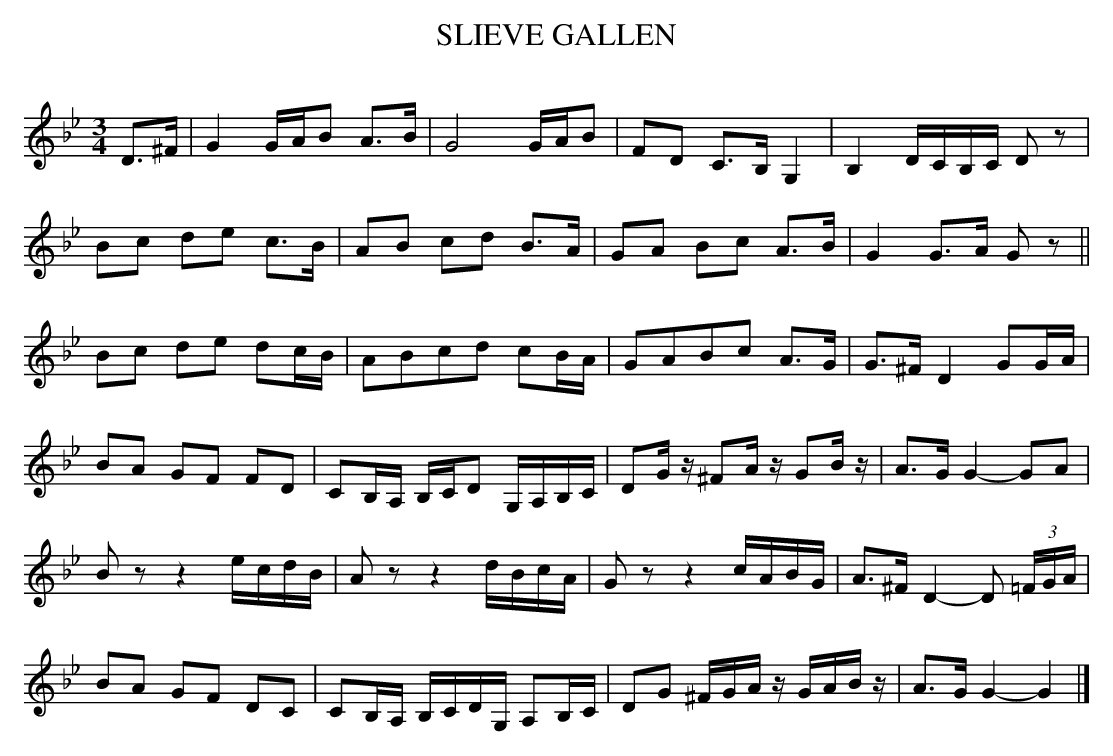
X:1
T:SLIEVE GALLEN
Y:"slow with feeling"
Q:60
M:3/4
L:1/8
K:Gm
D>^F|G2 G/A/B A>B|G4 G/A/B|FD C>B, G,2|B,2 D/C/B,/C/ Dz|
Bc de c>B|AB cd B>A|GA Bc A>B|G2 G>A Gz||
Bc de dc/B/|ABcd cB/A/|GABc A>G|G>^F D2 GG/A/|
BA GF FD|CB,/A,/ B,/C/D G,/A,/B,/C/|DG/z/ ^FA/z/ GB/z/|A>G G2-GA|
Bz z2 e/c/d/B/|Az z2 d/B/c/A/|Gz z2 c/A/B/G/|A>^F D2-D  (3=F/G/A/|
BA GF DC|CB,/A,/ B,/C/D/G,/ A,B,/C/|DG ^F/G/A/z/ G/A/B/z/|A>G G2-G2 |]
